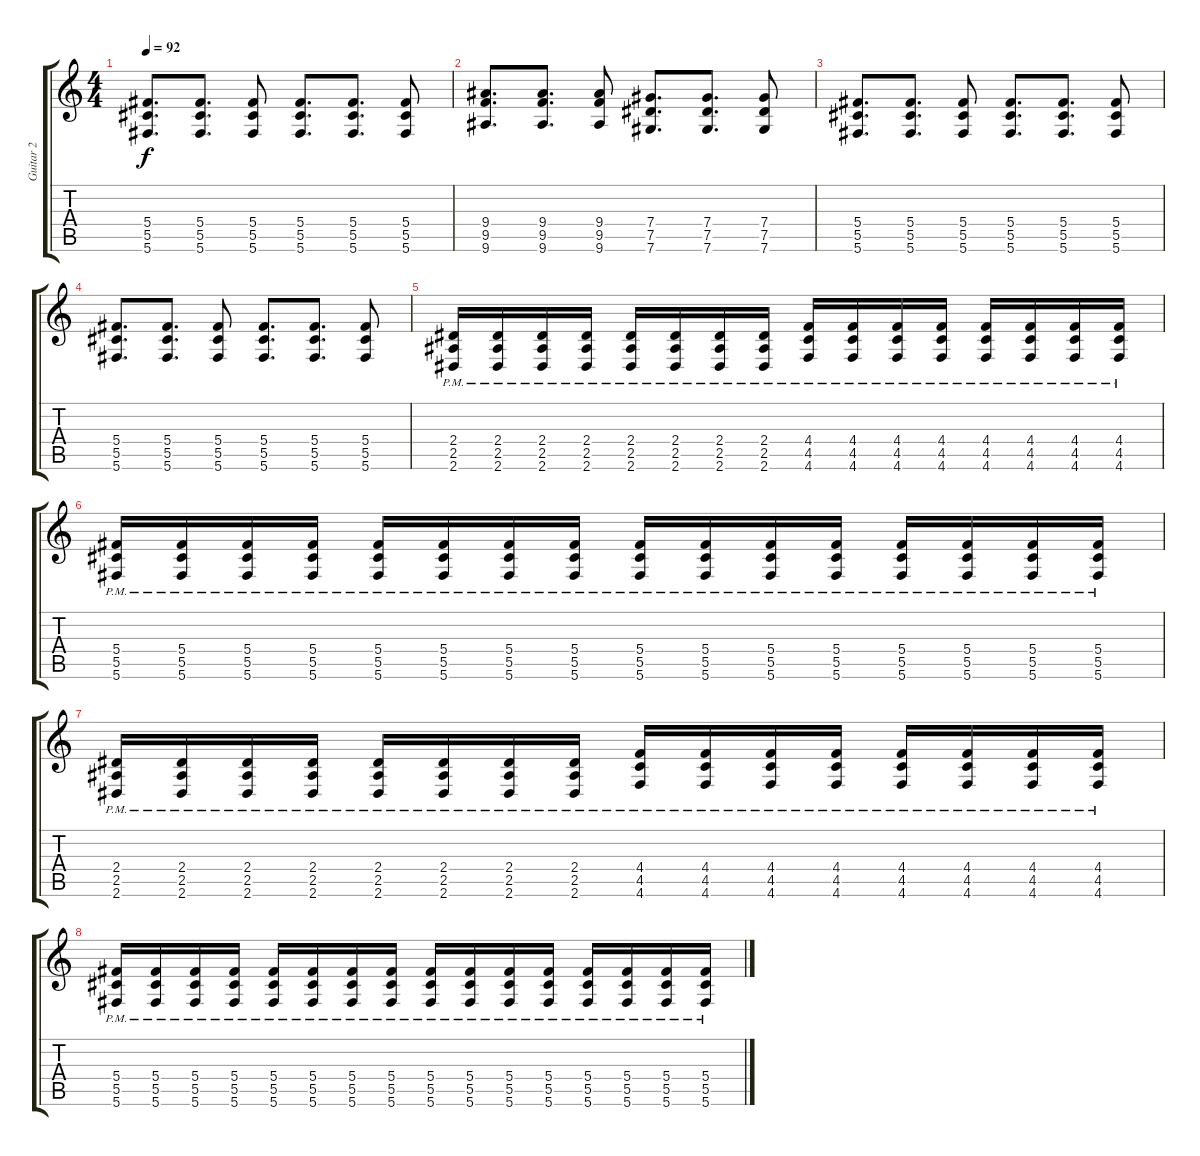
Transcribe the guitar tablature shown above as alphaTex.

\track ("Guitar 2" "Guitar 2") {instrument distortionguitar}
\staff {score tabs}
\tuning (Eb4 Bb3 Gb3 Db3 Ab2 Db2) {hide}
\ts (4 4)
\tempo 92
\clef g2
\ks c
(5.4 5.5 5.6).8{d dy f} (5.4 5.5 5.6).8{d} (5.4 5.5 5.6).8 (5.4 5.5 5.6).8{d} (5.4 5.5 5.6).8{d} (5.4 5.5 5.6).8 |
(9.4 9.5 9.6).8{d} (9.4 9.5 9.6).8{d} (9.4 9.5 9.6).8 (7.4 7.5 7.6).8{d} (7.4 7.5 7.6).8{d} (7.4 7.5 7.6).8 |
(5.4 5.5 5.6).8{d} (5.4 5.5 5.6).8{d} (5.4 5.5 5.6).8 (5.4 5.5 5.6).8{d} (5.4 5.5 5.6).8{d} (5.4 5.5 5.6).8 |
(5.4 5.5 5.6).8{d} (5.4 5.5 5.6).8{d} (5.4 5.5 5.6).8 (5.4 5.5 5.6).8{d} (5.4 5.5 5.6).8{d} (5.4 5.5 5.6).8 |
(2.4{pm} 2.5{pm} 2.6{pm}).16 (2.4{pm} 2.5{pm} 2.6{pm}).16 (2.4{pm} 2.5{pm} 2.6{pm}).16 (2.4{pm} 2.5{pm} 2.6{pm}).16 (2.4{pm} 2.5{pm} 2.6{pm}).16 (2.4{pm} 2.5{pm} 2.6{pm}).16 (2.4{pm} 2.5{pm} 2.6{pm}).16 (2.4{pm} 2.5{pm} 2.6{pm}).16 (4.4{pm} 4.5{pm} 4.6{pm}).16 (4.4{pm} 4.5{pm} 4.6{pm}).16 (4.4{pm} 4.5{pm} 4.6{pm}).16 (4.4{pm} 4.5{pm} 4.6{pm}).16 (4.4{pm} 4.5{pm} 4.6{pm}).16 (4.4{pm} 4.5{pm} 4.6{pm}).16 (4.4{pm} 4.5{pm} 4.6{pm}).16 (4.4{pm} 4.5{pm} 4.6{pm}).16 |
(5.4{pm} 5.5{pm} 5.6{pm}).16 (5.4{pm} 5.5{pm} 5.6{pm}).16 (5.4{pm} 5.5{pm} 5.6{pm}).16 (5.4{pm} 5.5{pm} 5.6{pm}).16 (5.4{pm} 5.5{pm} 5.6{pm}).16 (5.4{pm} 5.5{pm} 5.6{pm}).16 (5.4{pm} 5.5{pm} 5.6{pm}).16 (5.4{pm} 5.5{pm} 5.6{pm}).16 (5.4{pm} 5.5{pm} 5.6{pm}).16 (5.4{pm} 5.5{pm} 5.6{pm}).16 (5.4{pm} 5.5{pm} 5.6{pm}).16 (5.4{pm} 5.5{pm} 5.6{pm}).16 (5.4{pm} 5.5{pm} 5.6{pm}).16 (5.4{pm} 5.5{pm} 5.6{pm}).16 (5.4{pm} 5.5{pm} 5.6{pm}).16 (5.4{pm} 5.5{pm} 5.6{pm}).16 |
(2.4{pm} 2.5{pm} 2.6{pm}).16 (2.4{pm} 2.5{pm} 2.6{pm}).16 (2.4{pm} 2.5{pm} 2.6{pm}).16 (2.4{pm} 2.5{pm} 2.6{pm}).16 (2.4{pm} 2.5{pm} 2.6{pm}).16 (2.4{pm} 2.5{pm} 2.6{pm}).16 (2.4{pm} 2.5{pm} 2.6{pm}).16 (2.4{pm} 2.5{pm} 2.6{pm}).16 (4.4{pm} 4.5{pm} 4.6{pm}).16 (4.4{pm} 4.5{pm} 4.6{pm}).16 (4.4{pm} 4.5{pm} 4.6{pm}).16 (4.4{pm} 4.5{pm} 4.6{pm}).16 (4.4{pm} 4.5{pm} 4.6{pm}).16 (4.4{pm} 4.5{pm} 4.6{pm}).16 (4.4{pm} 4.5{pm} 4.6{pm}).16 (4.4{pm} 4.5{pm} 4.6{pm}).16 |
(5.4{pm} 5.5{pm} 5.6{pm}).16 (5.4{pm} 5.5{pm} 5.6{pm}).16 (5.4{pm} 5.5{pm} 5.6{pm}).16 (5.4{pm} 5.5{pm} 5.6{pm}).16 (5.4{pm} 5.5{pm} 5.6{pm}).16 (5.4{pm} 5.5{pm} 5.6{pm}).16 (5.4{pm} 5.5{pm} 5.6{pm}).16 (5.4{pm} 5.5{pm} 5.6{pm}).16 (5.4{pm} 5.5{pm} 5.6{pm}).16 (5.4{pm} 5.5{pm} 5.6{pm}).16 (5.4{pm} 5.5{pm} 5.6{pm}).16 (5.4{pm} 5.5{pm} 5.6{pm}).16 (5.4{pm} 5.5{pm} 5.6{pm}).16 (5.4{pm} 5.5{pm} 5.6{pm}).16 (5.4{pm} 5.5{pm} 5.6{pm}).16 (5.4{pm} 5.5{pm} 5.6{pm}).16
